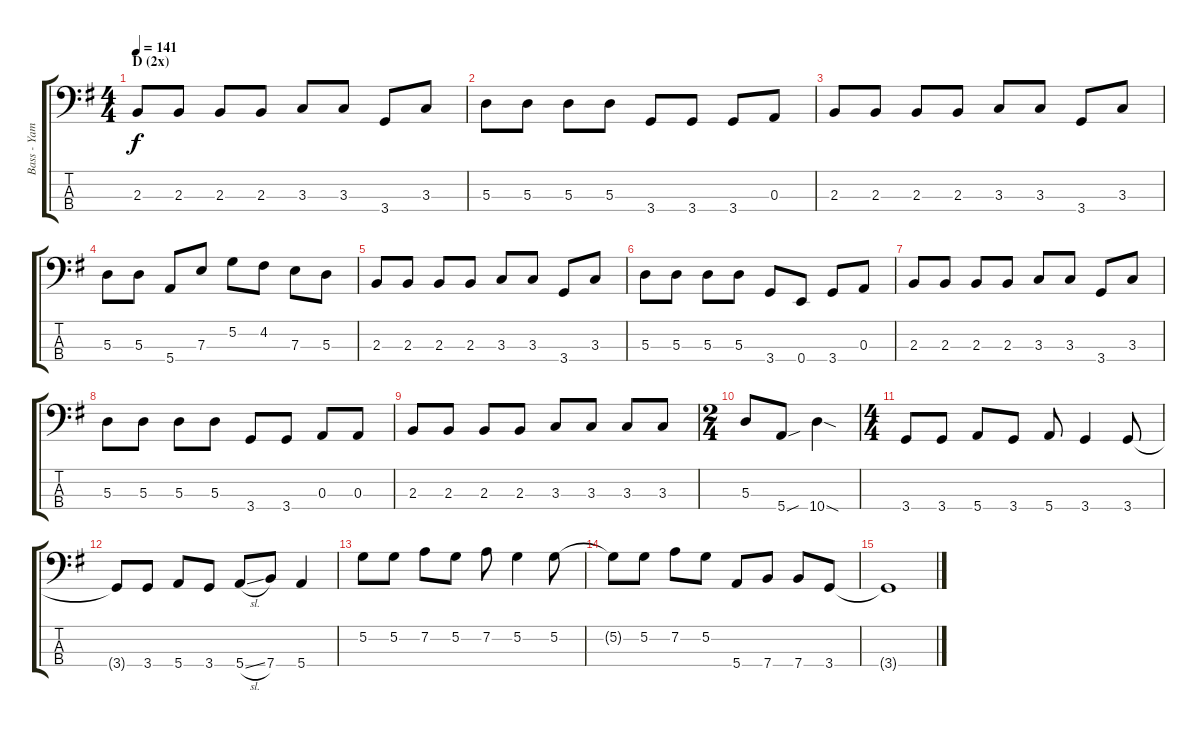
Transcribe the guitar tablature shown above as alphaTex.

\track ("Bass - Yamada Takahiro" "Bass - Yam") {instrument electricbasspick}
\staff {score tabs}
\tuning (G2 D2 A1 E1) {hide}
\ts (4 4)
\section ("" "D (2x)")
\tempo 141
\clef f4
\ks g
2.3.8{dy f} 2.3.8 2.3.8 2.3.8 3.3.8 3.3.8 3.4.8 3.3.8 |
5.3.8 5.3.8 5.3.8 5.3.8 3.4.8 3.4.8 3.4.8 0.3.8 |
2.3.8 2.3.8 2.3.8 2.3.8 3.3.8 3.3.8 3.4.8 3.3.8 |
5.3.8 5.3.8 5.4.8 7.3.8 5.2.8 4.2.8 7.3.8 5.3.8 |
2.3.8 2.3.8 2.3.8 2.3.8 3.3.8 3.3.8 3.4.8 3.3.8 |
5.3.8 5.3.8 5.3.8 5.3.8 3.4.8 0.4.8 3.4.8 0.3.8 |
2.3.8 2.3.8 2.3.8 2.3.8 3.3.8 3.3.8 3.4.8 3.3.8 |
5.3.8 5.3.8 5.3.8 5.3.8 3.4.8 3.4.8 0.3.8 0.3.8 |
2.3.8 2.3.8 2.3.8 2.3.8 3.3.8 3.3.8 3.3.8 3.3.8 |
\ts (2 4)
5.3.8 5.4{sou}.8 10.4{sod}.4 |
\ts (4 4)
3.4.8 3.4.8 5.4.8 3.4.8 5.4.8 3.4.4 3.4.8 |
3.4{t}.8 3.4.8 5.4.8 3.4.8 5.4{sl}.8 7.4.8 5.4.4 |
5.2.8 5.2.8 7.2.8 5.2.8 7.2.8 5.2.4 5.2.8 |
5.2{t}.8 5.2.8 7.2.8 5.2.8 5.4.8 7.4.8 7.4.8 3.4.8 |
3.4{t}.1
